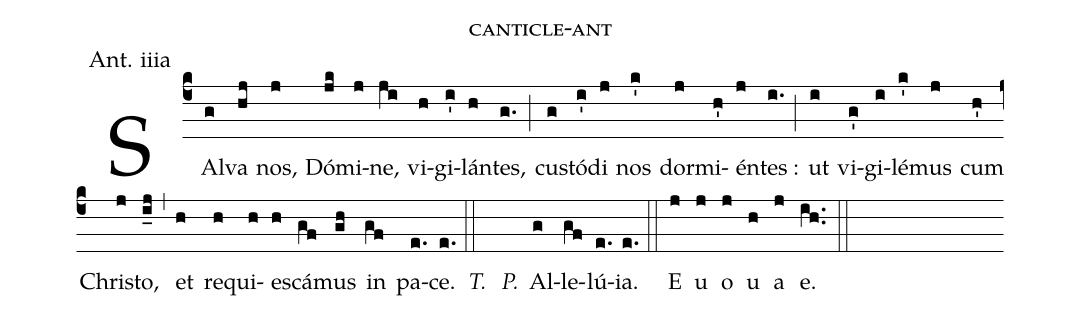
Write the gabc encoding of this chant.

annotation: Ant. iiia;
name: canticle-ant;
%%
(c4)SAl(g)va(hj) nos,(j) Dó(jk)mi(j)ne,(ji) vi(h)gi(i')lán(h)tes,(g.) (;) cu(g)stó(i')di(j) nos(k') dor(j)mi(h')én(j)tes :(i.) (;) ut(i) vi(g')gi(i)lé(k')mus(j) cum(h') Chri(j)sto,(i_j) (,) et(h) re(h)qui(h)es(h)cá(gf)mus(gh) in(gf) pa(e.)ce.(e.) (::) <i>T.</i>() <i>P.</i>() Al(g)le(gf)lú(e.)ia.(e.) (::)
E(j) u(j) o(j) u(h) a(j) e.(ih..) (::)
